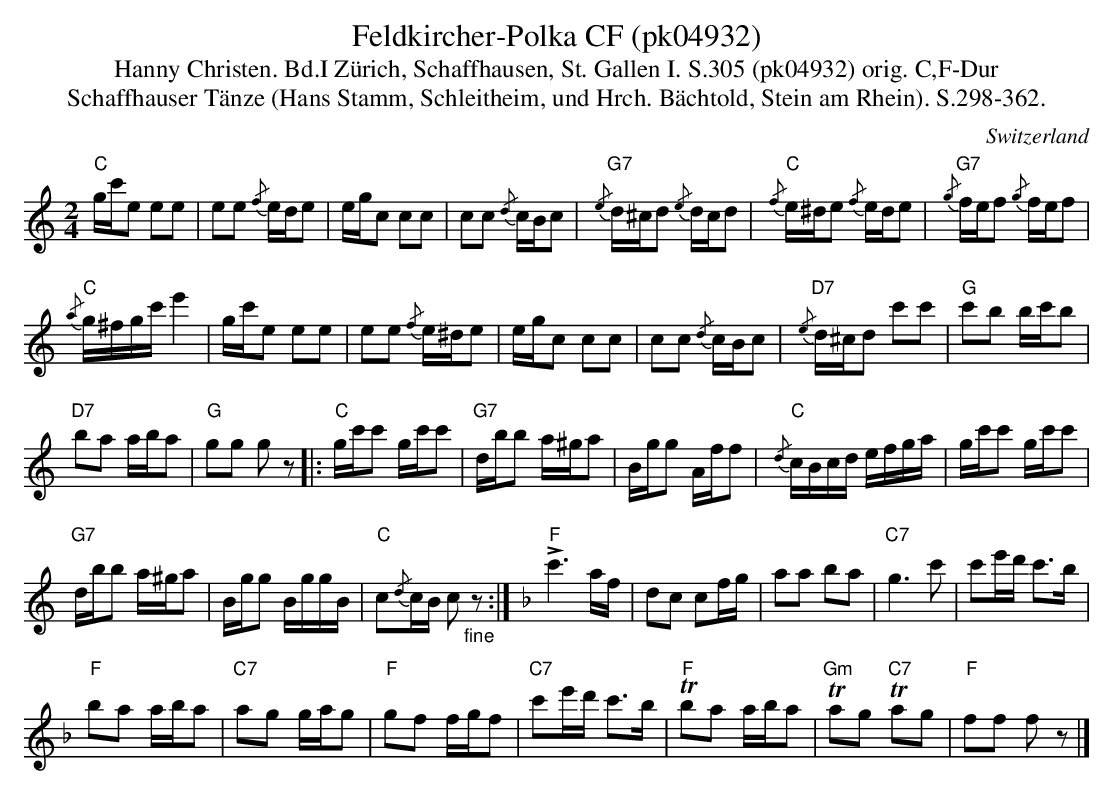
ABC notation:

X:1
T: Feldkircher-Polka CF (pk04932)
T:Hanny Christen. Bd.I Zürich, Schaffhausen, St. Gallen I. S.305 (pk04932) orig. C,F-Dur
T: Schaffhauser T\"anze (Hans Stamm, Schleitheim, und Hrch. B\"achtold, Stein am Rhein). S.298-362.
M:2/4
L:1/16
O:Switzerland
K:C major
"C"gc'e2 e2e2 | e2e2 {/f}ede2 | egc2 c2c2 | c2c2 {/d}cBc2 | {/e}"G7"d^cd2 {/e}dcd2 |  {/f}"C"e^de2 {/f}ede2 | {/g}"G7"fef2 {/g}fef2 |
{/a}"C"g^fgc' e'4 | gc'e2 e2e2 | e2e2 {/f}e^de2 | egc2 c2c2 | c2c2 {/d}cBc2 | {/e}"D7"d^cd2 c'2c'2 | "G"c'2b2 bc'b2 |
"D7"b2a2 aba2 | "G"g2g2 g2z2 |: "C"gc'c'2 gc'c'2 | "G7"dbb2 a^ga2 | Bgg2 Aff2 | {/d}"C"cBcd efga | gc'c'2 gc'c'2 |
"G7"dbb2 a^ga2 | Bgg2 BggB | "C"c2{/d}cB c2"_fine"z2 :| [K:F] "F"!>!c'6af | d2c2 c2fg | a2a2 b2a2 | "C7"g6c'2 |  c'2e'd' c'3b |
"F"b2a2 aba2 | "C7"a2g2 gag2 |  "F"g2f2 fgf2 | "C7"c'2e'd' c'3b | "F"Tb2a2 aba2 | "Gm"Ta2g2 "C7"Ta2g2 | "F"f2f2 f2z2 |]
